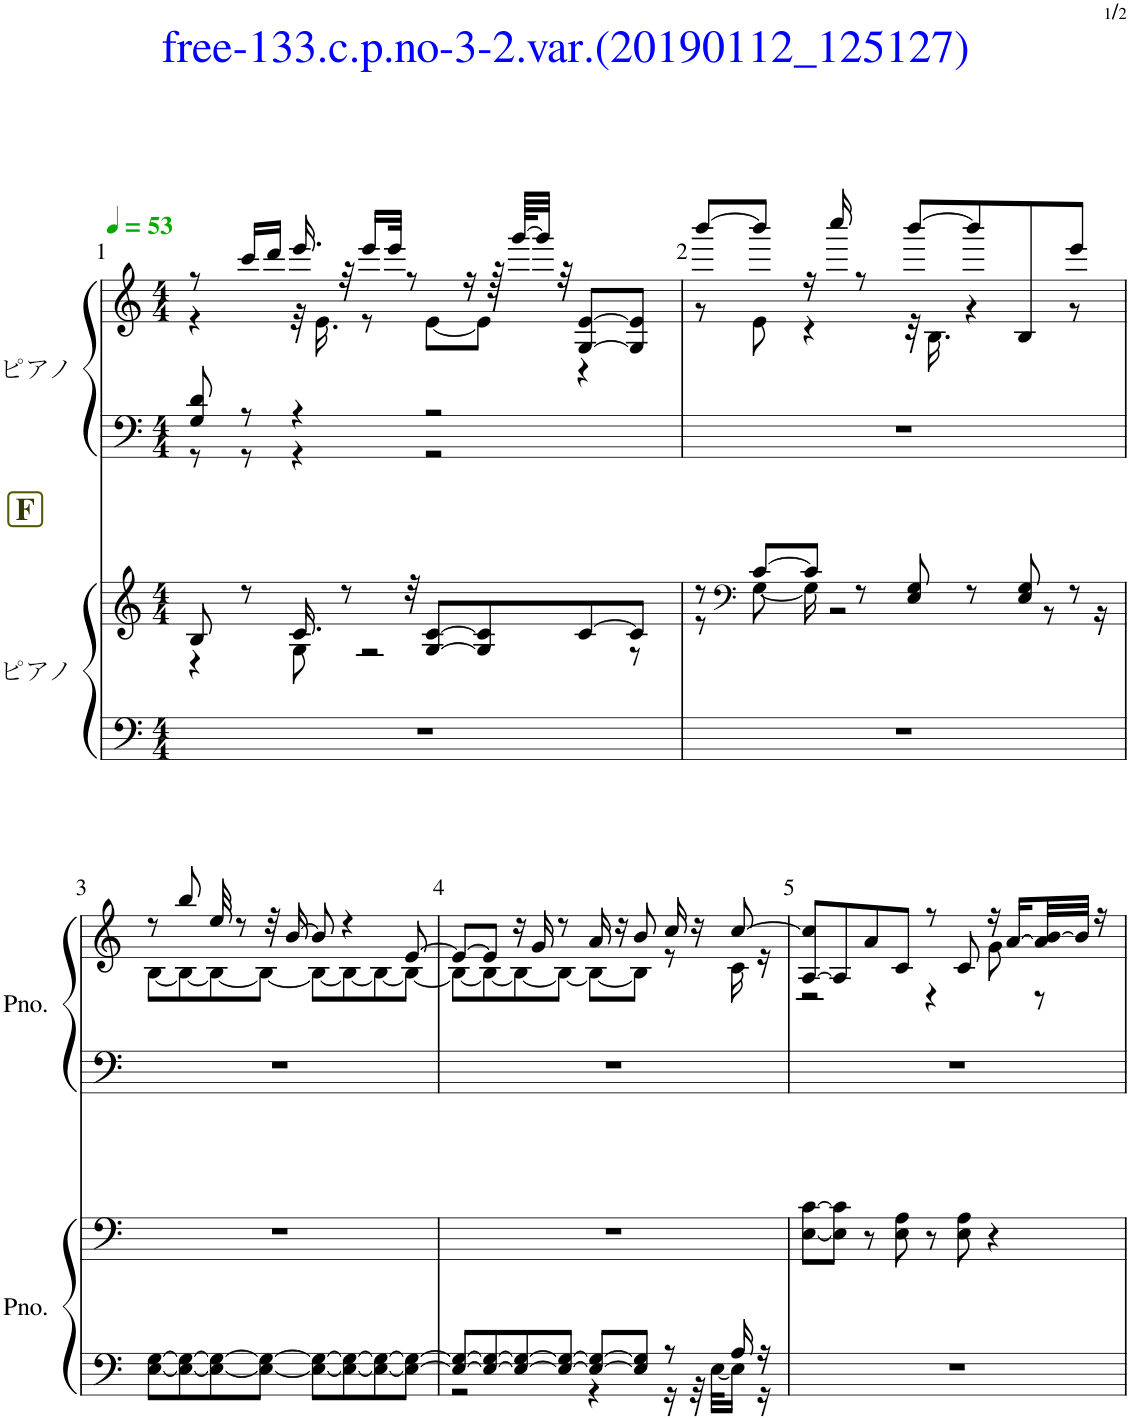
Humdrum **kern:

**kern	**kern	**kern	**kern
*part2	*part2	*part1	*part1
*staff4	*staff3	*staff2	*staff1
*I"ピアノ	*	*I"ピアノ	*
*clefF4	*clefG2	*clefF4	*clefG2
*k[]	*k[]	*k[]	*k[]
*M4/4	*M4/4	*M4/4	*M4/4
*MM53	*MM53	*MM53	*MM53
!!LO:REH:place=s1:b:B:cj:color=#373904:fs=15:t=F
=1	=1	=1	=1
*	*^	*^	*^
1r	8B/	4r	8G/ 8d/	8r	8r	4r
.	8r	.	8r	8r	16ccc/LL	.
.	.	.	.	.	16ddd/JJ	.
.	16.c/	8G\	4r	4r	16.eee/	32r
.	.	.	.	.	.	16.e\
.	8r	.	.	.	32r	.
.	.	2r	.	.	16eee/LL	8r
.	.	.	.	.	32eee/JJk	.
.	32r	.	.	.	8r	.
.	[8G/ [8c/L	.	2r	2r	.	[8e\L
.	.	.	.	.	16r	.
.	8G/] 8c/]	.	.	.	.	8e\J]
.	.	.	.	.	64r	.
.	.	.	.	.	[64ggg/KLLL	.
.	.	.	.	.	32ggg/JJJ]	.
.	.	.	.	.	32r	.
.	[8c/	.	.	.	[8G/ [8e/L	4r
.	8c/J]	8r	.	.	8G/] 8e/]J	.
*	*	*	*v	*v	*	*
=2	=2	=2	=2	=2	=2
1r	8r	8r	1r	[8bbb/L	8r
*	*clefF4	*	*	*	*
.	[8c/L	[8G\	.	8bbb/J]	8e\
.	8c/J]	16G\]	.	16r	4r
.	.	2r	.	16cccc/	.
.	8r	.	.	8r	.
.	8E/ 8G/	.	.	[8bbb/L	32r
.	.	.	.	.	16.B\
.	8r	.	.	8bbb/]	4r
.	8E/ 8G/	.	.	8B/	.
.	.	8r	.	.	.
.	8r	.	.	8eee/J	8r
.	.	16r	.	.	.
*	*v	*v	*	*	*
!!LO:LB:g=z	!!
=3	=3	=3	=3	=3
[8E\ [8G\L	1r	1r	8r	[8B\L
8E\_ 8G\_	.	.	8bb/	8B\_
8E\_ 8G\_	.	.	32ee/	8B\_
.	.	.	8r	.
8E\_ 8G\_J	.	.	.	8B\J_
.	.	.	32r	.
.	.	.	[16b/	.
8E\_ 8G\_L	.	.	8b/]	8B\L_
8E\_ 8G\_	.	.	4r	8B\_
8E\_ 8G\_	.	.	.	8B\_
8E\_ 8G\_J	.	.	[8e/	8B\J_
=4	=4	=4	=4	=4
*^	*	*	*	*
8E/_ 8G/_L	2r	1r	1r	8e/L_	8B\L_
8E/_ 8G/_	.	.	.	8e/J]	8B\_
8E/_ 8G/_	.	.	.	16r	8B\_
.	.	.	.	16g/	.
8E/_ 8G/_J	.	.	.	8r	8B\J_
8E/_ 8G/_L	4r	.	.	16a/	8B\L_
.	.	.	.	16r	.
8E/] 8G/]J	.	.	.	8b/	8B\J]
8r	16r	.	.	16cc/	8r
.	32r	.	.	16r	.
.	[32E\KLL	.	.	.	.
16A/	16E\JJ]	.	.	[8cc/	16c\
16r	16r	.	.	.	16r
*v	*v	*	*	*	*
=5	=5	=5	=5	=5
1r	[8E\ [8c\L	1r	[8A/ 8cc/]L	2r
.	8E\] 8c\]J	.	8A/]	.
.	8r	.	8a/	.
.	8E\ 8A\	.	8c/J	.
.	8r	.	8r	4r
.	8E\ 8A\	.	8c/	.
.	4r	.	16r	8g\
.	.	.	[16a/LL	.
.	.	.	32a/] [32b/L	8r
.	.	.	32b/JJJ]	.
.	.	.	16r	.
*	*	*	*v	*v
=	=	=	=
*-	*-	*-	*-
